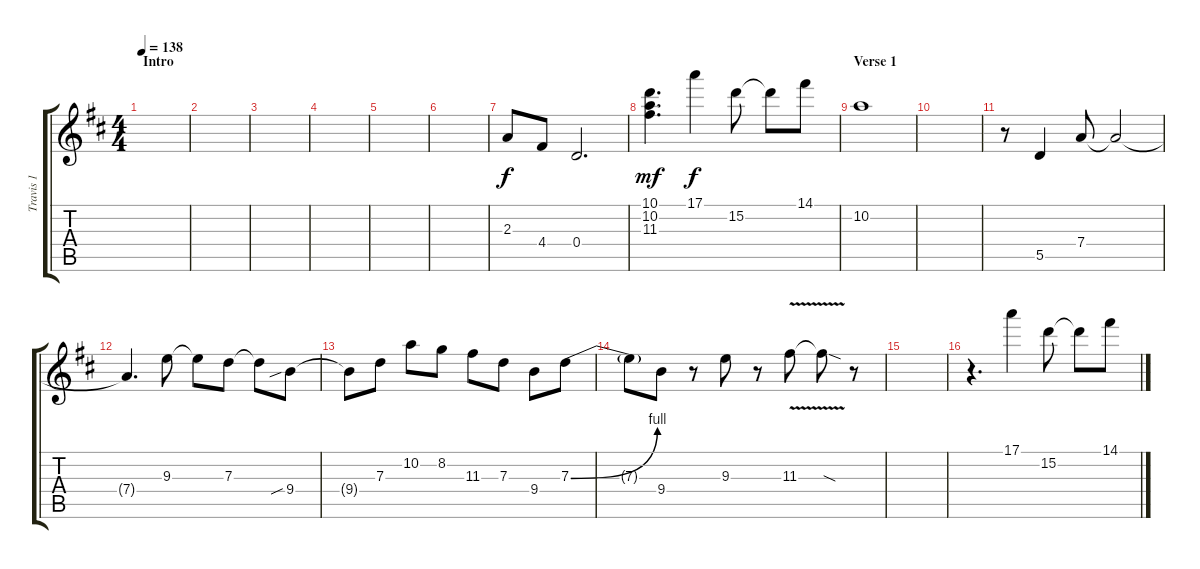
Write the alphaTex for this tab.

\track ("Travis 1" "Travis 1") {instrument electricguitarclean}
\staff {score tabs}
\tuning (E4 B3 G3 D3 A2 E2) {hide}
\ts (4 4)
\section ("" "Intro")
\tempo 138
\clef g2
\ks d
|
|
|
|
|
|
2.3.8 4.4.8 0.4.2{d} |
(10.1 10.2 11.3).4{d dy mf} 17.1.4{dy f} 15.2.8 15.2{t}.8 14.1.8 |
\section ("" "Verse 1")
10.2.1 |
|
r.8 5.5.4 7.4.8 7.4{t}.2 |
7.4{t}.4{d} 9.3.8 9.3{t}.8 7.3.8 7.3{t}.8 9.4{sib}.8 |
9.4{t}.8 7.3.8 10.2.8 8.2.8 11.3.8 7.3.8 9.4.8 7.3{be (bend 0 0 60 4)}.8 |
7.3{t}.8 9.4.8 r.8 9.3.8 r.8 11.3{v}.8 11.3{sod t}.8 r.8 |
|
r.4{d} 17.1.4 15.2.8 15.2{t}.8 14.1.8
